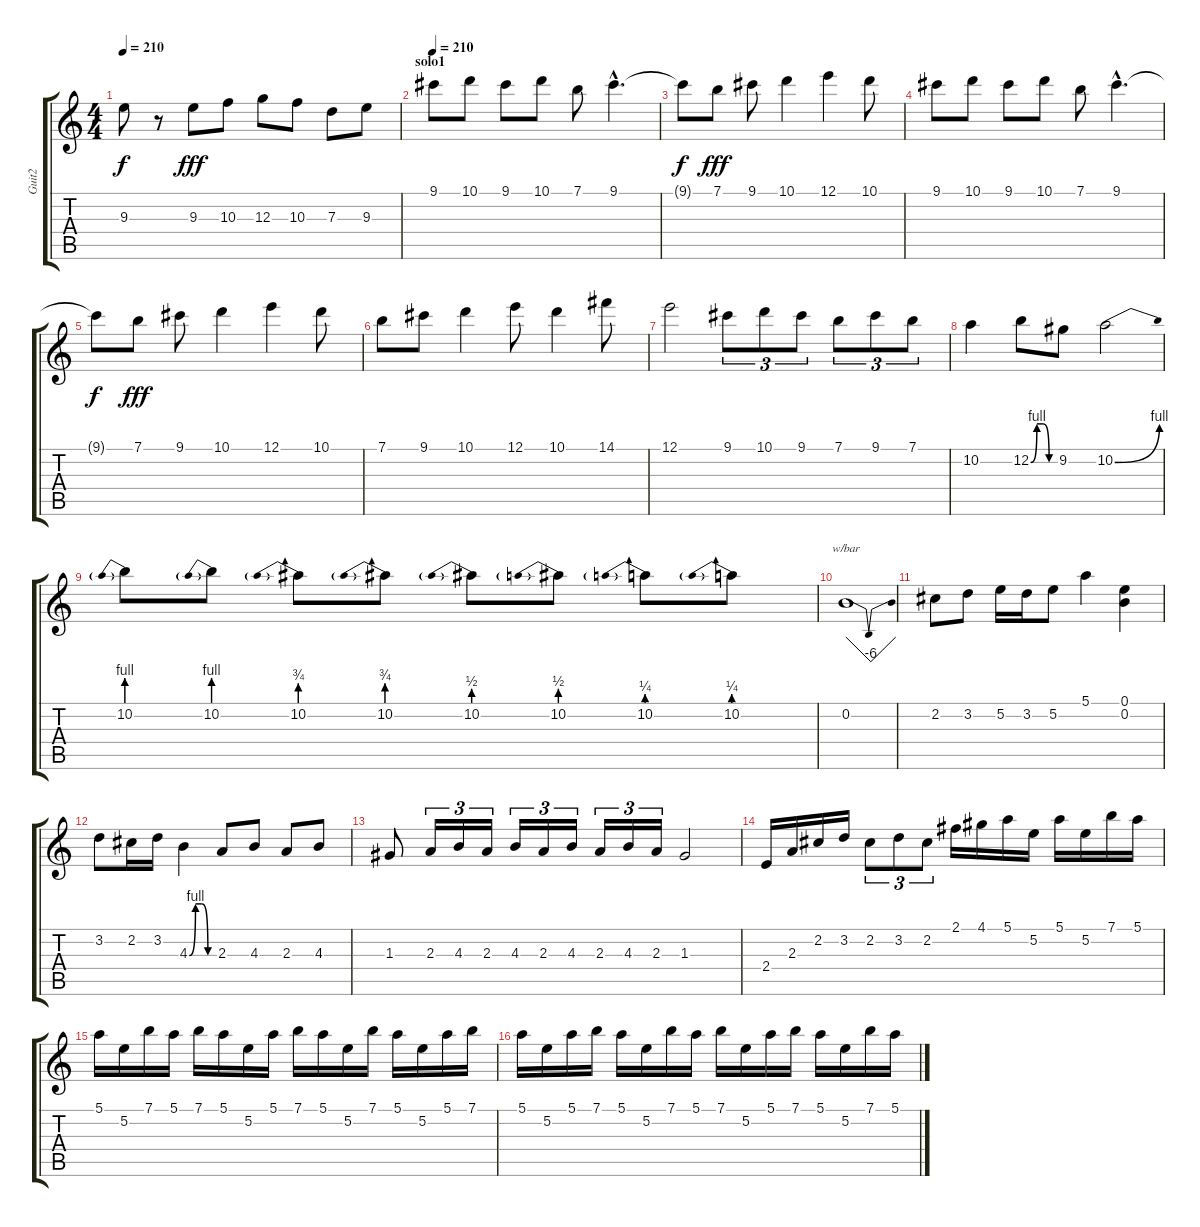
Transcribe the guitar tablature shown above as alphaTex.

\track ("Guit2" "Guit2") {instrument overdrivenguitar}
\staff {score tabs}
\tuning (E4 B3 G3 D3 A2 E2) {hide}
\ts (4 4)
\tempo 210
\clef g2
\ks c
9.3{t}.8{dy f} r.8 9.3.8{dy fff} 10.3.8 12.3.8 10.3.8 7.3.8 9.3.8 |
\section ("" "solo1")
\tempo 210
9.1.8{volume 14 instrument overdrivenguitar} 10.1.8 9.1.8 10.1.8 7.1.8 9.1{hac}.4{d} |
9.1{t}.8{dy f} 7.1.8{dy fff} 9.1.8 10.1.4 12.1.4 10.1.8 |
9.1.8 10.1.8 9.1.8 10.1.8 7.1.8 9.1{hac}.4{d} |
9.1{t}.8{dy f} 7.1.8{dy fff} 9.1.8 10.1.4 12.1.4 10.1.8 |
7.1.8 9.1.8 10.1.4 12.1.8 10.1.4 14.1.8 |
12.1.2 9.1.8{tu (3 2)} 10.1.8{tu (3 2)} 9.1.8{tu (3 2)} 7.1.8{tu (3 2)} 9.1.8{tu (3 2)} 7.1.8{tu (3 2)} |
10.2.4 12.2{be (custom 0 0 15 4 30 4 45 0 60 0)}.8 9.2.8 10.2{be (bend 0 0 60 4)}.2 |
10.2{be (prebend 0 4 60 4)}.8 10.2{be (prebend 0 4 60 4)}.8 10.2{be (prebend 0 3 60 3)}.8 10.2{be (prebend 0 3 60 3)}.8 10.2{be (prebend 0 2 60 2)}.8 10.2{be (prebend 0 2 60 2)}.8 10.2{be (prebend 0 1 60 1)}.8 10.2{be (prebend 0 1 60 1)}.8 |
0.2.1{tbe (dip default 0 0 30 -24 60 0)} |
2.2.8 3.2.8 5.2.16 3.2.16 5.2.8 5.1.4 (0.1 0.2).4 |
3.2.8 2.2.16 3.2.16 4.3{be (custom 0 0 15 4 30 4 45 0 60 0)}.4 2.3.8 4.3.8 2.3.8 4.3.8 |
1.3.8 2.3.16{tu (3 2)} 4.3.16{tu (3 2)} 2.3.16{tu (3 2)} 4.3.16{tu (3 2)} 2.3.16{tu (3 2)} 4.3.16{tu (3 2)} 2.3.16{tu (3 2)} 4.3.16{tu (3 2)} 2.3.16{tu (3 2)} 1.3.2 |
2.4.16 2.3.16 2.2.16 3.2.16 2.2.8{tu (3 2)} 3.2.8{tu (3 2)} 2.2.8{tu (3 2)} 2.1.16 4.1.16 5.1.16 5.2.16 5.1.16 5.2.16 7.1.16 5.1.16 |
5.1.16 5.2.16 7.1.16 5.1.16 7.1.16 5.1.16 5.2.16 5.1.16 7.1.16 5.1.16 5.2.16 7.1.16 5.1.16 5.2.16 5.1.16 7.1.16 |
5.1.16 5.2.16 5.1.16 7.1.16 5.1.16 5.2.16 7.1.16 5.1.16 7.1.16 5.2.16 5.1.16 7.1.16 5.1.16 5.2.16 7.1.16 5.1.16
